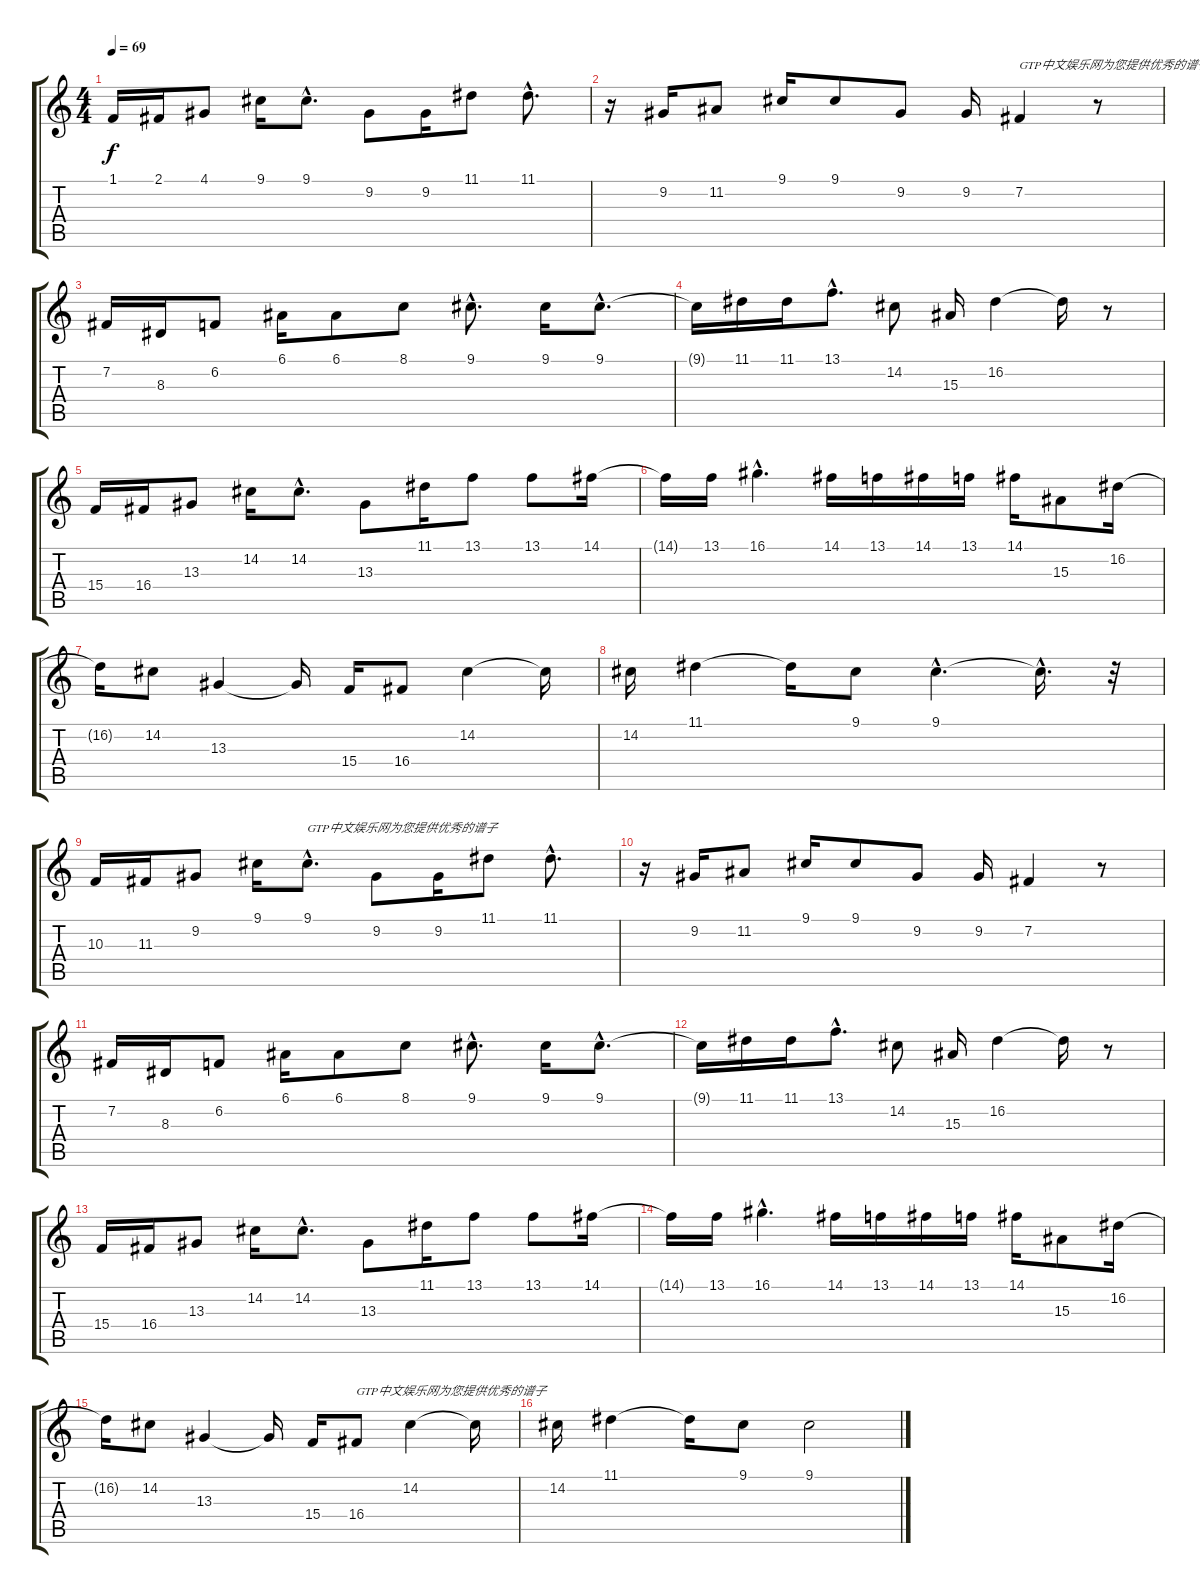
\track "" {instrument fx7echoes}
\staff {score tabs}
\tuning (E4 B3 G3 D3 A2 E2) {hide}
\ts (4 4)
\tempo 69
\clef g2
\ks c
1.1.16{dy f instrument fx7echoes} 2.1.16 4.1.8 9.1.16 9.1{hac}.8{d} 9.2.8 9.2.16 11.1.8 11.1{hac}.8{d} |
r.16 9.2.16 11.2.8 9.1.16 9.1.8 9.2.8 9.2.16 7.2.4{txt "GTP中文娱乐网为您提供优秀的谱子"} r.8 |
7.2.16 8.3.16 6.2.8 6.1.16 6.1.8 8.1.8 9.1{hac}.8{d} 9.1.16 9.1{hac}.8{d} |
9.1{t}.16 11.1.16 11.1.16 13.1{hac}.8{d} 14.2.8 15.3.16 16.2.4 16.2{t}.16 r.8 |
15.4.16 16.4.16 13.3.8 14.2.16 14.2{hac}.8{d} 13.3.8 11.1.16 13.1.8 13.1.8 14.1.16 |
14.1{t}.16 13.1.16 16.1{hac}.4{d} 14.1.16 13.1.16 14.1.16 13.1.16 14.1.16 15.3.8 16.2.16 |
16.2{t}.16 14.2.8 13.3.4 13.3{t}.16 15.4.16 16.4.8 14.2.4 14.2{t}.16 |
14.2.16 11.1.4 11.1{t}.16 9.1.8 9.1{hac}.4{d} 9.1{hac t}.16{d} r.32 |
10.3.16 11.3.16 9.2.8 9.1.16 9.1{hac}.8{d txt "GTP中文娱乐网为您提供优秀的谱子"} 9.2.8 9.2.16 11.1.8 11.1{hac}.8{d} |
r.16 9.2.16 11.2.8 9.1.16 9.1.8 9.2.8 9.2.16 7.2.4 r.8 |
7.2.16 8.3.16 6.2.8 6.1.16 6.1.8 8.1.8 9.1{hac}.8{d} 9.1.16 9.1{hac}.8{d} |
9.1{t}.16 11.1.16 11.1.16 13.1{hac}.8{d} 14.2.8 15.3.16 16.2.4 16.2{t}.16 r.8 |
15.4.16 16.4.16 13.3.8 14.2.16 14.2{hac}.8{d} 13.3.8 11.1.16 13.1.8 13.1.8 14.1.16 |
14.1{t}.16 13.1.16 16.1{hac}.4{d} 14.1.16 13.1.16 14.1.16 13.1.16 14.1.16 15.3.8 16.2.16 |
16.2{t}.16 14.2.8 13.3.4 13.3{t}.16 15.4.16 16.4.8{txt "GTP中文娱乐网为您提供优秀的谱子"} 14.2.4 14.2{t}.16 |
14.2.16 11.1.4 11.1{t}.16 9.1.8 9.1.2
